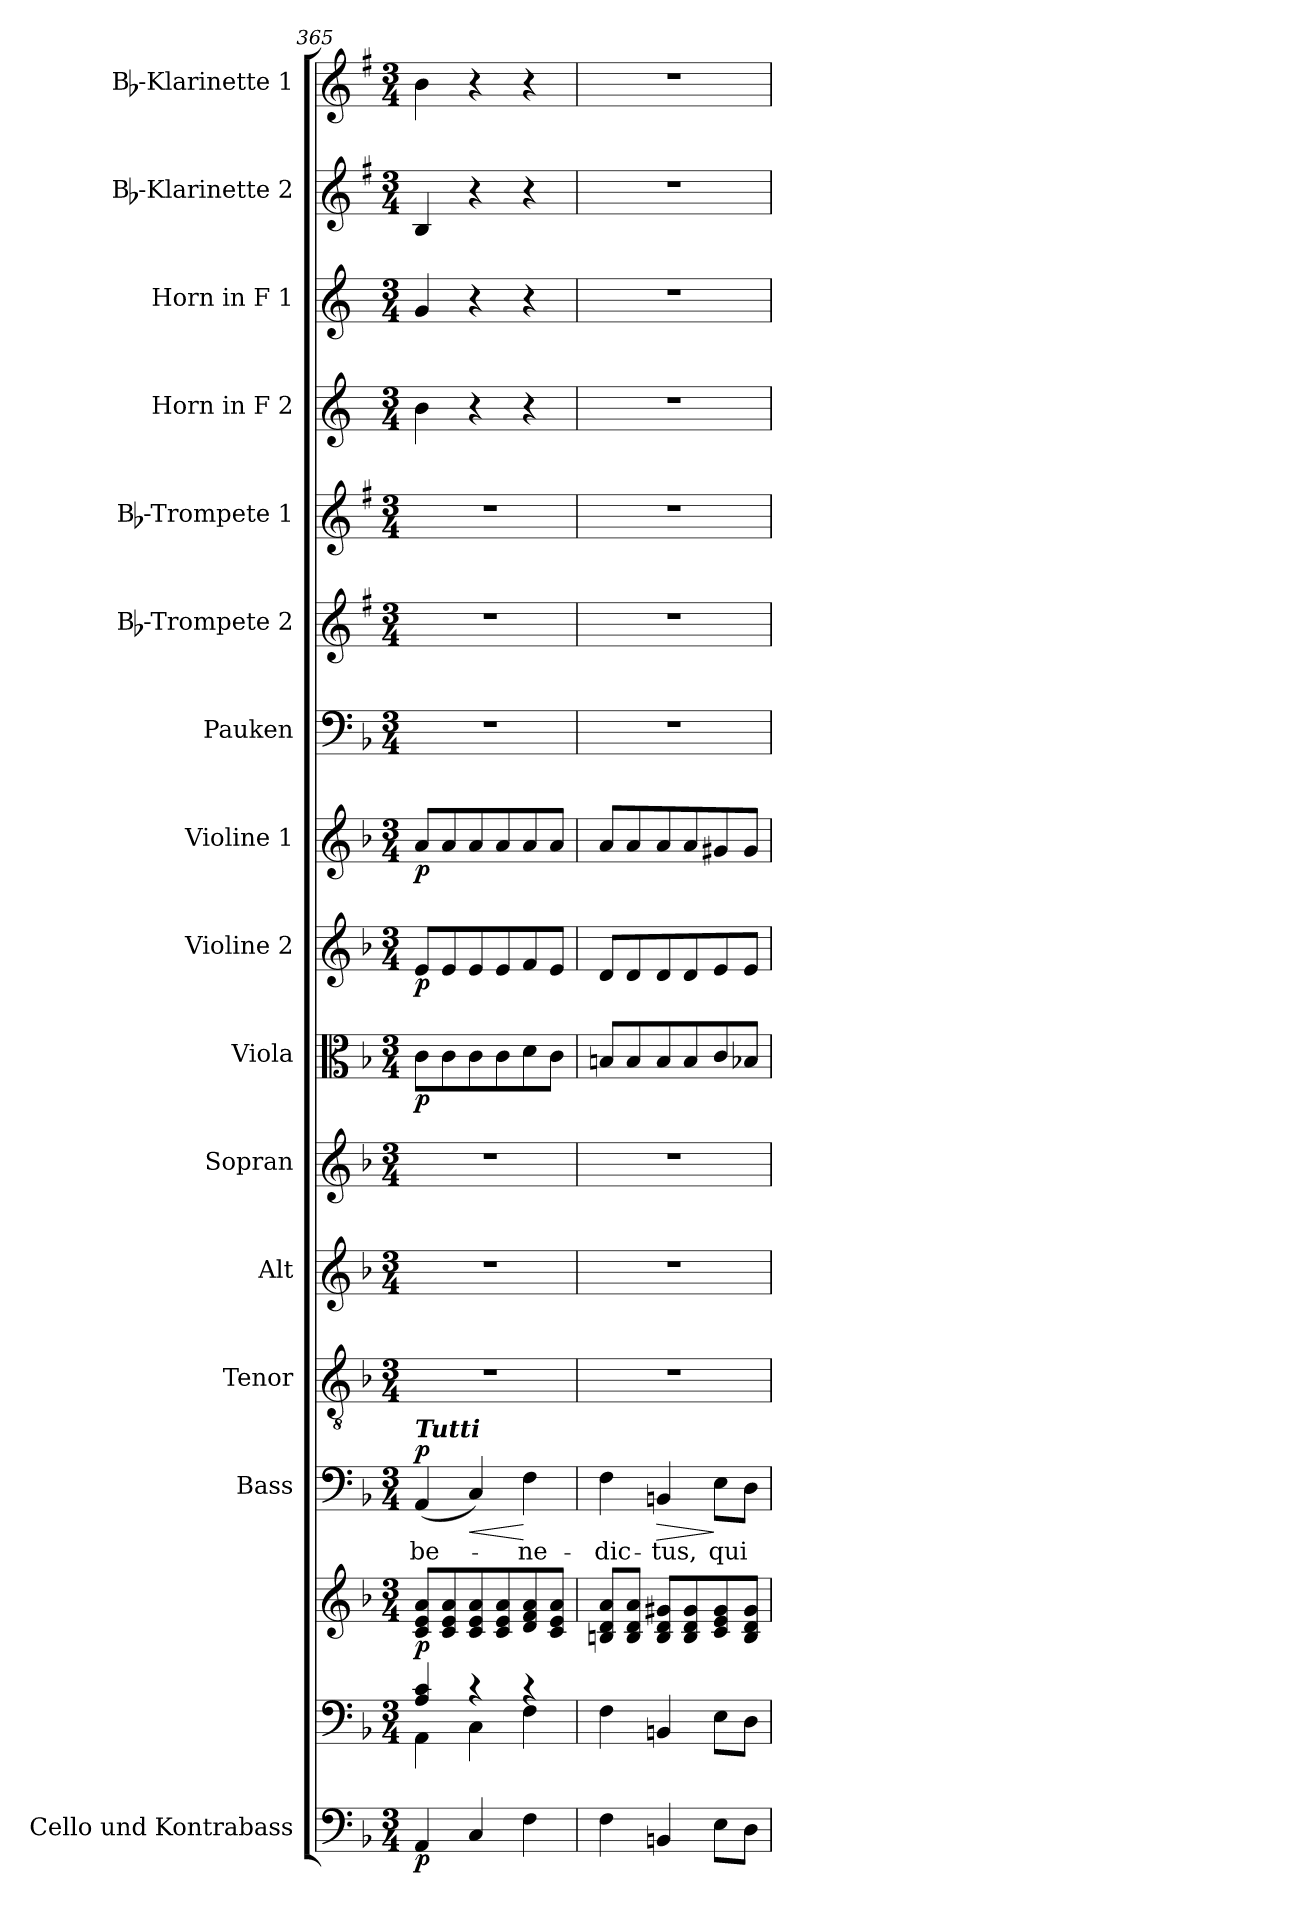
**kern	**dynam	**kern	**kern	**dynam	**kern	**text	**dynam	**kern	**kern	**kern	**kern	**dynam	**kern	**dynam	**kern	**dynam	**kern	**kern	**kern	**kern	**kern	**kern	**kern
*part16	*part16	*part15	*part15	*part15	*part14	*part14	*part14	*part13	*part12	*part11	*part10	*part10	*part9	*part9	*part8	*part8	*part7	*part6	*part5	*part4	*part3	*part2	*part1
*staff17	*staff17	*staff16	*staff15	*staff15/16	*staff14	*staff14	*staff14	*staff13	*staff12	*staff11	*staff10	*staff10	*staff9	*staff9	*staff8	*staff8	*staff7	*staff6	*staff5	*staff4	*staff3	*staff2	*staff1
*I"Cello und Kontrabass	*	*	*	*	*I"Bass	*	*	*I"Tenor	*I"Alt	*I"Sopran	*I"Viola	*	*I"Violine 2	*	*I"Violine 1	*	*I"Pauken	*I"Bb-Trompete 2	*I"Bb-Trompete 1	*I"Horn in F 2	*I"Horn in F 1	*I"Bb-Klarinette 2	*I"Bb-Klarinette 1
*I'Kb.	*	*	*	*	*I'B.	*	*	*I'T.	*I'A.	*I'S.	*I'Vla.	*	*I'Vl. 2	*	*I'Vl. 1	*	*I'Pk.	*I'Bb Trp. 2	*I'Bb Trp. 1	*	*	*I'Bb Kl. 2	*I'Bb Kl. 1
*clefF4	*	*clefF4	*clefG2	*	*clefF4	*	*	*clefGv2	*clefG2	*clefG2	*clefC3	*	*clefG2	*	*clefG2	*	*clefF4	*clefG2	*clefG2	*clefG2	*clefG2	*clefG2	*clefG2
*ITrd7c12	*	*	*	*	*	*	*	*	*	*	*	*	*	*	*	*	*	*ITrd1c2	*ITrd1c2	*ITrd4c7	*ITrd4c7	*ITrd1c2	*ITrd1c2
*k[b-]	*	*k[b-]	*k[b-]	*	*k[b-]	*	*	*k[b-]	*k[b-]	*k[b-]	*k[b-]	*	*k[b-]	*	*k[b-]	*	*k[b-]	*k[b-]	*k[b-]	*k[b-]	*k[b-]	*k[b-]	*k[b-]
*F:	*	*F:	*F:	*	*F:	*	*	*F:	*F:	*F:	*F:	*	*F:	*	*F:	*	*F:	*F:	*F:	*F:	*F:	*F:	*F:
*M3/4	*	*M3/4	*M3/4	*	*M3/4	*	*	*M3/4	*M3/4	*M3/4	*M3/4	*	*M3/4	*	*M3/4	*	*M3/4	*M3/4	*M3/4	*M3/4	*M3/4	*M3/4	*M3/4
=365	=365	=365	=365	=365	=365	=365	=365	=365	=365	=365	=365	=365	=365	=365	=365	=365	=365	=365	=365	=365	=365	=365	=365
*	*	*^	*	*	*	*	*	*	*	*	*	*	*	*	*	*	*	*	*	*	*	*	*
!	!	!	!	!	!	!LO:TX:a:Bi:t=Tutti	!	!	!	!	!	!	!	!	!	!	!	!	!	!	!	!	!	!
!	!LO:DY:b	!	!	!	!LO:DY:b	!	!LO:LY:b	!LO:DY:a	!	!	!	!	!LO:DY:b	!	!LO:DY:b	!	!LO:DY:b	!	!	!	!	!	!	!
4AAA/	p	4A/ 4c/	4AA\	8c/ 8e/ 8a/L	p	(<4AA/	be-	p	2.r	2.r	2.r	8c\L	p	8e/L	p	8a/L	p	2.r	2.r	2.r	4e\	4c/	4A/	4a\
.	.	.	.	8c/ 8e/ 8a/	.	.	.	.	.	.	.	8c\	.	8e/	.	8a/	.	.	.	.	.	.	.	.
!	!	!	!	!	!	!	!	!LO:HP:b	!	!	!	!	!	!	!	!	!	!	!	!	!	!	!	!
4CC/	.	4rc	4C\	8c/ 8e/ 8a/	.	4C/)	.	<	.	.	.	8c\	.	8e/	.	8a/	.	.	.	.	4r	4r	4r	4r
.	.	.	.	8c/ 8e/ 8a/	.	.	.	.	.	.	.	8c\	.	8e/	.	8a/	.	.	.	.	.	.	.	.
!	!	!	!	!	!	!	!LO:LY:b	!	!	!	!	!	!	!	!	!	!	!	!	!	!	!	!	!
4FF\	.	4rc	4F\	8d/ 8f/ 8a/	.	4F\	-ne-	[	.	.	.	8d\	.	8f/	.	8a/	.	.	.	.	4r	4r	4r	4r
.	.	.	.	8c/ 8e/ 8a/J	.	.	.	.	.	.	.	8c\J	.	8e/J	.	8a/J	.	.	.	.	.	.	.	.
*	*	*v	*v	*	*	*	*	*	*	*	*	*	*	*	*	*	*	*	*	*	*	*	*	*
=366	=366	=366	=366	=366	=366	=366	=366	=366	=366	=366	=366	=366	=366	=366	=366	=366	=366	=366	=366	=366	=366	=366	=366
!	!	!	!	!	!	!LO:LY:b	!	!	!	!	!	!	!	!	!	!	!	!	!	!	!	!	!
4FF\	.	4F\	8Bn/ 8d/ 8a/L	.	4F\	-dic-	.	2.r	2.r	2.r	8Bn/L	.	8d/L	.	8a/L	.	2.r	2.r	2.r	2.r	2.r	2.r	2.r
.	.	.	8B/ 8d/ 8a/J	.	.	.	.	.	.	.	8B/	.	8d/	.	8a/	.	.	.	.	.	.	.	.
!	!	!	!	!	!	!LO:LY:b	!LO:HP:b	!	!	!	!	!	!	!	!	!	!	!	!	!	!	!	!
4BBBn/	.	4BBn/	8B/ 8d/ 8g#X/L	.	4BBn/	-tus,	>	.	.	.	8B/	.	8d/	.	8a/	.	.	.	.	.	.	.	.
.	.	.	8B/ 8d/ 8g#/	.	.	.	.	.	.	.	8B/	.	8d/	.	8a/	.	.	.	.	.	.	.	.
!	!	!	!	!	!	!LO:LY:b	!	!	!	!	!	!	!	!	!	!	!	!	!	!	!	!	!
8EE\L	.	8E\L	8c/ 8e/ 8g#/	.	8E\L	qui	]	.	.	.	8c/	.	8e/	.	8g#X/	.	.	.	.	.	.	.	.
8DD\J	.	8D\J	8B/ 8d/ 8g#/J	.	8D\J	.	.	.	.	.	8B-X/J	.	8e/J	.	8g#/J	.	.	.	.	.	.	.	.
=	=	=	=	=	=	=	=	=	=	=	=	=	=	=	=	=	=	=	=	=	=	=	=
*-	*-	*-	*-	*-	*-	*-	*-	*-	*-	*-	*-	*-	*-	*-	*-	*-	*-	*-	*-	*-	*-	*-	*-
